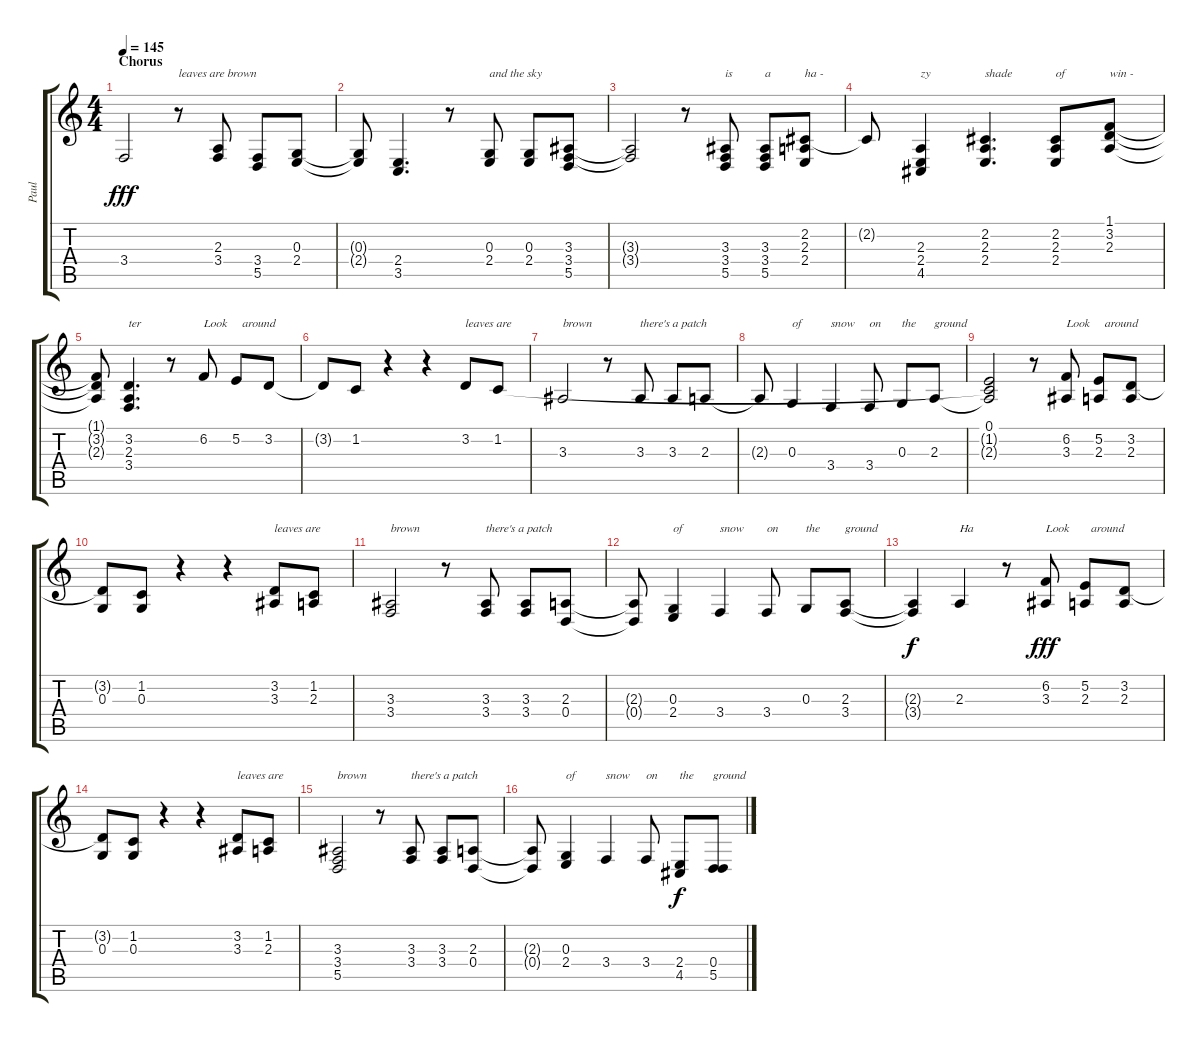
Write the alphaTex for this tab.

\track ("Paul" "Paul") {instrument acousticgrandpiano}
\staff {score tabs}
\tuning (E4 B3 G3 D3 A2 E2) {hide}
\ts (4 4)
\section ("" "Chorus")
\tempo 145
\clef g2
\ks c
3.4{t}.2{dy fff} r.8{txt "leaves are brown"} (2.3 3.4).8{txt " "} (3.4 5.5).8 (0.3 2.4).8 |
(0.3{t} 2.4{t}).8 (2.4 3.5).4{d} r.8 (0.3 2.4).8{txt "and the sky"} (0.3 2.4).8 (3.3 3.4 5.5).8 |
(3.3{t} 3.4{t}).2 r.8 (3.3 3.4 5.5).8{txt "is"} (3.3 3.4 5.5).8{txt "a"} (2.2 2.3 2.4).8{txt "ha -"} |
2.2{t}.8 (2.3 2.4 4.5).4{txt "zy"} (2.2 2.3 2.4).4{d txt "shade"} (2.2 2.3 2.4).8{txt "of"} (1.1 3.2 2.3).8{txt "win -"} |
(1.1{t} 3.2{t} 2.3{t}).8 (3.2 2.3 3.4).4{d txt "ter"} r.8 6.2.8{txt "Look"} 5.2.8{txt "  around"} 3.2.8 |
3.2{t}.8 1.2.8 r.4 r.4 3.2.8{txt "leaves are"} 1.2.8 |
3.3.2{txt "brown"} r.8 3.3.8{txt "there's a patch"} 3.3.8{txt " "} 2.3.8{txt " "} |
2.3{t}.8 0.3.4{txt "of"} 3.4.4{txt "snow"} 3.4.8{txt "on"} 0.3.8{txt "the"} 2.3.8{txt "ground"} |
(0.1 1.2{t} 2.3{t}).2 r.8 (6.2 3.3).8{txt "Look"} (5.2 2.3).8{txt "  around"} (3.2 2.3).8 |
(3.2{t} 0.3).8 (1.2 0.3).8 r.4 r.4 (3.2 3.3).8{txt "leaves are"} (1.2 2.3).8 |
(3.3 3.4).2{txt "brown"} r.8 (3.3 3.4).8{txt "there's a patch"} (3.3 3.4).8{txt " "} (2.3 0.4).8{txt " "} |
(2.3{t} 0.4{t}).8 (0.3 2.4).4{txt "of"} 3.4.4{txt "snow"} 3.4.8{txt "on"} 0.3.8{txt "the"} (2.3 3.4).8{txt "ground"} |
(2.3{t} 3.4{t}).4{dy f} 2.3.4{txt "Ha"} r.8 (6.2 3.3).8{txt "Look" dy fff} (5.2 2.3).8{txt "  around"} (3.2 2.3).8 |
(3.2{t} 0.3).8 (1.2 0.3).8 r.4 r.4 (3.2 3.3).8{txt "leaves are"} (1.2 2.3).8 |
(3.3 3.4 5.5).2{txt "brown"} r.8 (3.3 3.4).8{txt "there's a patch"} (3.3 3.4).8{txt " "} (2.3 0.4).8{txt " "} |
(2.3{t} 0.4{t}).8 (0.3 2.4).4{txt "of"} 3.4.4{txt "snow"} 3.4.8{txt "on"} (2.4 4.5).8{txt "the" dy f} (0.4 5.5).8{txt "ground"}
